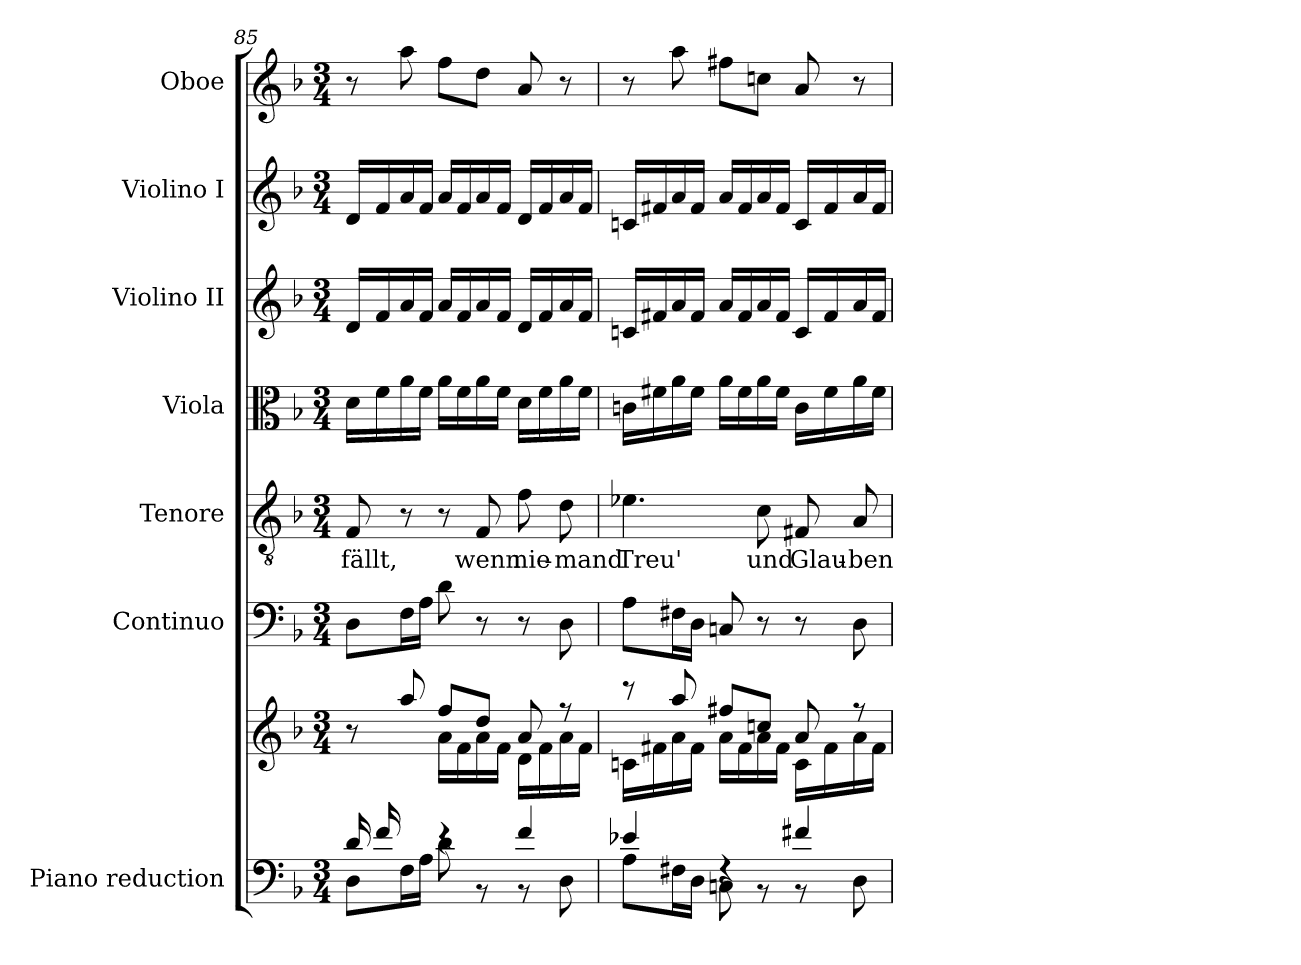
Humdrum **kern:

**kern	**kern	**kern	**kern	**text	**kern	**kern	**kern	**kern
*part7	*part7	*part6	*part5	*part5	*part4	*part3	*part2	*part1
*staff8	*staff7	*staff6	*staff5	*staff5	*staff4	*staff3	*staff2	*staff1
*I"Piano reduction	*	*I"Continuo	*I"Tenore	*	*I"Viola	*I"Violino II	*I"Violino I	*I"Oboe
*I'Pno	*	*	*	*	*I'Vla	*I'Vln	*I'Vln	*I'Ob
*clefF4	*clefG2	*clefF4	*clefGv2	*	*clefC3	*clefG2	*clefG2	*clefG2
*k[b-]	*k[b-]	*k[b-]	*k[b-]	*	*k[b-]	*k[b-]	*k[b-]	*k[b-]
*M3/4	*M3/4	*M3/4	*M3/4	*	*M3/4	*M3/4	*M3/4	*M3/4
=85	=85	=85	=85	=85	=85	=85	=85	=85
*^	*^	*	*	*	*	*	*	*
*	*^	*	*	*	*	*	*	*	*	*
!	!	!	!	!	!	!	!LO:LY:b	!	!	!	!
16d/LL	4ryy	8D\L	8r	8ryy	8D\L	8F/	fällt,	16d\LL	16d/LL	16d/LL	8r
16f/	.	.	.	.	.	.	.	16f\	16f/	16f/	.
2ryy	.	16F\L	8aa/	16a\	16F\L	8r	.	16a\	16a/	16a/	8aa\
.	.	16A\JJ	.	16f\JJ	16A\JJ	.	.	16f\JJ	16f/JJ	16f/JJ	.
.	4re	8d\	8ff/L	16a\LL	8d\	8r	.	16a\LL	16a/LL	16a/LL	8ff\L
.	.	.	.	16f\	.	.	.	16f\	16f/	16f/	.
!	!	!	!	!	!	!	!LO:LY:b	!	!	!	!
.	.	8r	8dd/J	16a\	8r	8F/	wenn	16a\	16a/	16a/	8dd\J
.	.	.	.	16f\JJ	.	.	.	16f\JJ	16f/JJ	16f/JJ	.
!	!	!	!	!	!	!	!LO:LY:b	!	!	!	!
.	4f/	8r	8a/	16d\LL	8r	8f\	nie-	16d\LL	16d/LL	16d/LL	8a/
.	.	.	.	16f\	.	.	.	16f\	16f/	16f/	.
!	!	!	!	!	!	!	!LO:LY:b	!	!	!	!
8ryy	.	8D\	8r	16a\	8D\	8d\	-mand	16a\	16a/	16a/	8r
.	.	.	.	16f\JJ	.	.	.	16f\JJ	16f/JJ	16f/JJ	.
*	*v	*v	*	*	*	*	*	*	*	*	*
!!LO:PB:g=z
=86	=86	=86	=86	=86	=86	=86	=86	=86	=86	=86
!	!	!	!	!	!	!LO:LY:b	!	!	!	!
4e-X/	8A\L	8r	16cn\LL	8A\L	4.e-X\	Treu'	16cn\LL	16cn/LL	16cn/LL	8r
.	.	.	16f#X\	.	.	.	16f#X\	16f#X/	16f#X/	.
.	16F#X\L	8aa/	16a\	16F#X\L	.	.	16a\	16a/	16a/	8aa\
.	16D\JJ	.	16f#\JJ	16D\JJ	.	.	16f#\JJ	16f#/JJ	16f#/JJ	.
4rF	8Cn\	8ff#X/L	16a\LL	8Cn/	.	.	16a\LL	16a/LL	16a/LL	8ff#X\L
.	.	.	16f#\	.	.	.	16f#\	16f#/	16f#/	.
!	!	!	!	!	!	!LO:LY:b	!	!	!	!
.	8r	8ccn/J	16a\	8r	8c\	und	16a\	16a/	16a/	8ccn\J
.	.	.	16f#\JJ	.	.	.	16f#\JJ	16f#/JJ	16f#/JJ	.
!	!	!	!	!	!	!LO:LY:b	!	!	!	!
4f#X/	8r	8a/	16c\LL	8r	8F#X/	Glau-	16c\LL	16c/LL	16c/LL	8a/
.	.	.	16f#\	.	.	.	16f#\	16f#/	16f#/	.
!	!	!	!	!	!	!LO:LY:b	!	!	!	!
.	8D\	8r	16a\	8D\	8A/	-ben	16a\	16a/	16a/	8r
.	.	.	16f#\JJ	.	.	.	16f#\JJ	16f#/JJ	16f#/JJ	.
*v	*v	*	*	*	*	*	*	*	*	*
*	*v	*v	*	*	*	*	*	*	*
=	=	=	=	=	=	=	=	=
*-	*-	*-	*-	*-	*-	*-	*-	*-
